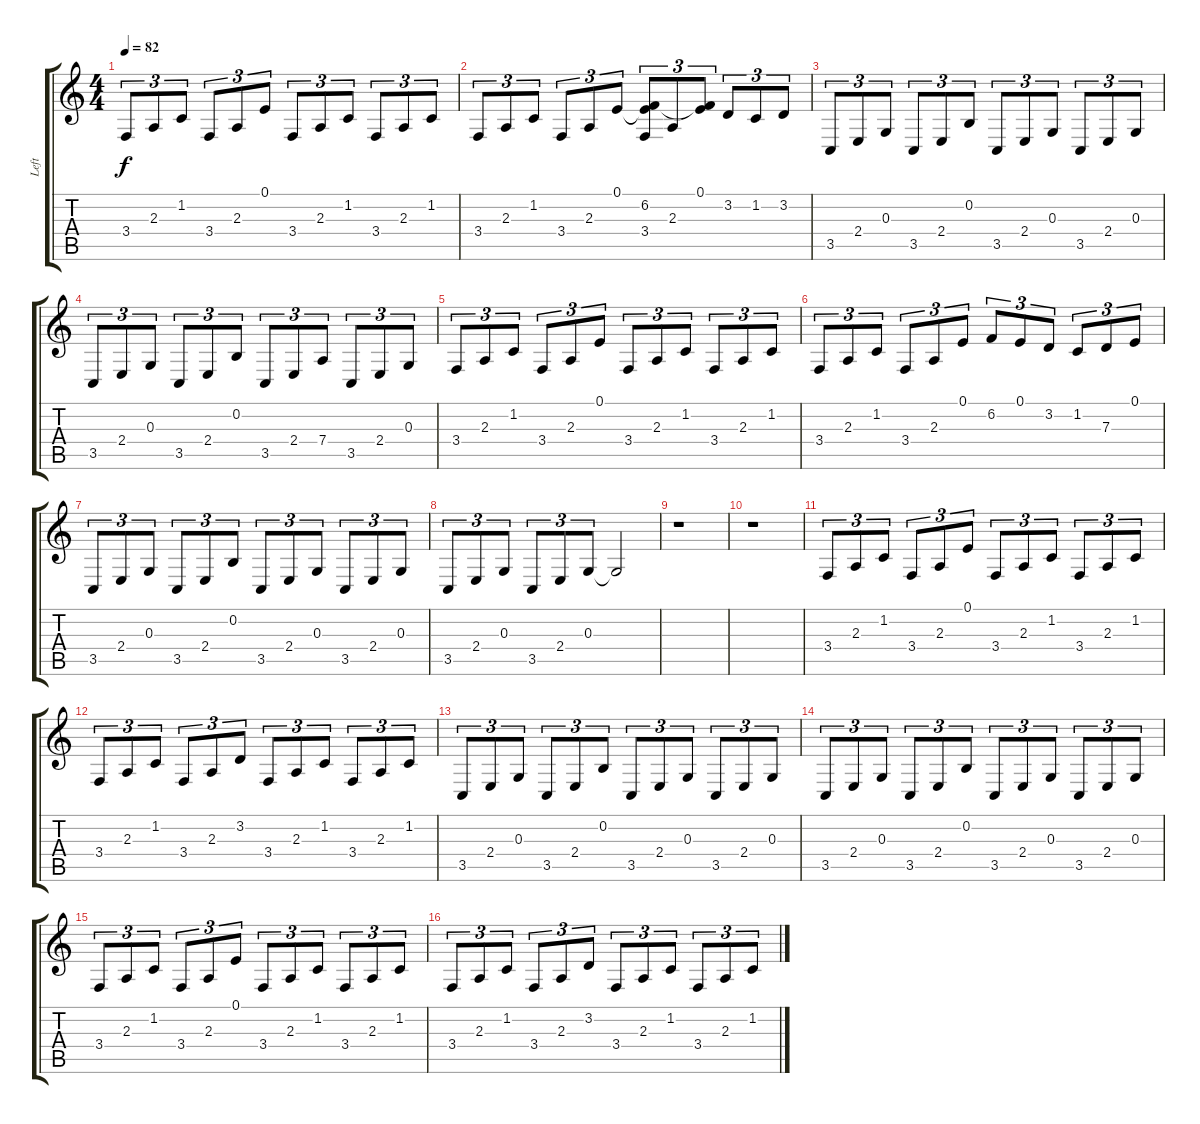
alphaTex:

\track ("Left" "Left") {instrument acousticgrandpiano}
\staff {score tabs}
\tuning (E4 B3 G3 D3 A2 E2) {hide}
\ts (4 4)
\tempo 82
\clef g2
\ks c
3.4.8{tu (3 2) dy f} 2.3.8{tu (3 2)} 1.2.8{tu (3 2)} 3.4.8{tu (3 2)} 2.3.8{tu (3 2)} 0.1.8{tu (3 2)} 3.4.8{tu (3 2)} 2.3.8{tu (3 2)} 1.2.8{tu (3 2)} 3.4.8{tu (3 2)} 2.3.8{tu (3 2)} 1.2.8{tu (3 2)} |
3.4.8{tu (3 2)} 2.3.8{tu (3 2)} 1.2.8{tu (3 2)} 3.4.8{tu (3 2)} 2.3.8{tu (3 2)} 0.1.8{tu (3 2)} (0.1{t} 6.2 3.4).8{tu (3 2)} 2.3.8{tu (3 2)} (0.1 6.2{t}).8{tu (3 2)} 3.2.8{tu (3 2)} 1.2.8{tu (3 2)} 3.2.8{tu (3 2)} |
3.5.8{tu (3 2)} 2.4.8{tu (3 2)} 0.3.8{tu (3 2)} 3.5.8{tu (3 2)} 2.4.8{tu (3 2)} 0.2.8{tu (3 2)} 3.5.8{tu (3 2)} 2.4.8{tu (3 2)} 0.3.8{tu (3 2)} 3.5.8{tu (3 2)} 2.4.8{tu (3 2)} 0.3.8{tu (3 2)} |
3.5.8{tu (3 2)} 2.4.8{tu (3 2)} 0.3.8{tu (3 2)} 3.5.8{tu (3 2)} 2.4.8{tu (3 2)} 0.2.8{tu (3 2)} 3.5.8{tu (3 2)} 2.4.8{tu (3 2)} 7.4.8{tu (3 2)} 3.5.8{tu (3 2)} 2.4.8{tu (3 2)} 0.3.8{tu (3 2)} |
3.4.8{tu (3 2)} 2.3.8{tu (3 2)} 1.2.8{tu (3 2)} 3.4.8{tu (3 2)} 2.3.8{tu (3 2)} 0.1.8{tu (3 2)} 3.4.8{tu (3 2)} 2.3.8{tu (3 2)} 1.2.8{tu (3 2)} 3.4.8{tu (3 2)} 2.3.8{tu (3 2)} 1.2.8{tu (3 2)} |
3.4.8{tu (3 2)} 2.3.8{tu (3 2)} 1.2.8{tu (3 2)} 3.4.8{tu (3 2)} 2.3.8{tu (3 2)} 0.1.8{tu (3 2)} 6.2.8{tu (3 2)} 0.1.8{tu (3 2)} 3.2.8{tu (3 2)} 1.2.8{tu (3 2)} 7.3.8{tu (3 2)} 0.1.8{tu (3 2)} |
3.5.8{tu (3 2)} 2.4.8{tu (3 2)} 0.3.8{tu (3 2)} 3.5.8{tu (3 2)} 2.4.8{tu (3 2)} 0.2.8{tu (3 2)} 3.5.8{tu (3 2)} 2.4.8{tu (3 2)} 0.3.8{tu (3 2)} 3.5.8{tu (3 2)} 2.4.8{tu (3 2)} 0.3.8{tu (3 2)} |
3.5.8{tu (3 2)} 2.4.8{tu (3 2)} 0.3.8{tu (3 2)} 3.5.8{tu (3 2)} 2.4.8{tu (3 2)} 0.3.8{tu (3 2)} 0.3{t}.2 |
r.1 |
r.1 |
3.4.8{tu (3 2)} 2.3.8{tu (3 2)} 1.2.8{tu (3 2)} 3.4.8{tu (3 2)} 2.3.8{tu (3 2)} 0.1.8{tu (3 2)} 3.4.8{tu (3 2)} 2.3.8{tu (3 2)} 1.2.8{tu (3 2)} 3.4.8{tu (3 2)} 2.3.8{tu (3 2)} 1.2.8{tu (3 2)} |
3.4.8{tu (3 2)} 2.3.8{tu (3 2)} 1.2.8{tu (3 2)} 3.4.8{tu (3 2)} 2.3.8{tu (3 2)} 3.2.8{tu (3 2)} 3.4.8{tu (3 2)} 2.3.8{tu (3 2)} 1.2.8{tu (3 2)} 3.4.8{tu (3 2)} 2.3.8{tu (3 2)} 1.2.8{tu (3 2)} |
3.5.8{tu (3 2)} 2.4.8{tu (3 2)} 0.3.8{tu (3 2)} 3.5.8{tu (3 2)} 2.4.8{tu (3 2)} 0.2.8{tu (3 2)} 3.5.8{tu (3 2)} 2.4.8{tu (3 2)} 0.3.8{tu (3 2)} 3.5.8{tu (3 2)} 2.4.8{tu (3 2)} 0.3.8{tu (3 2)} |
3.5.8{tu (3 2)} 2.4.8{tu (3 2)} 0.3.8{tu (3 2)} 3.5.8{tu (3 2)} 2.4.8{tu (3 2)} 0.2.8{tu (3 2)} 3.5.8{tu (3 2)} 2.4.8{tu (3 2)} 0.3.8{tu (3 2)} 3.5.8{tu (3 2)} 2.4.8{tu (3 2)} 0.3.8{tu (3 2)} |
3.4.8{tu (3 2)} 2.3.8{tu (3 2)} 1.2.8{tu (3 2)} 3.4.8{tu (3 2)} 2.3.8{tu (3 2)} 0.1.8{tu (3 2)} 3.4.8{tu (3 2)} 2.3.8{tu (3 2)} 1.2.8{tu (3 2)} 3.4.8{tu (3 2)} 2.3.8{tu (3 2)} 1.2.8{tu (3 2)} |
3.4.8{tu (3 2)} 2.3.8{tu (3 2)} 1.2.8{tu (3 2)} 3.4.8{tu (3 2)} 2.3.8{tu (3 2)} 3.2.8{tu (3 2)} 3.4.8{tu (3 2)} 2.3.8{tu (3 2)} 1.2.8{tu (3 2)} 3.4.8{tu (3 2)} 2.3.8{tu (3 2)} 1.2.8{tu (3 2)}
